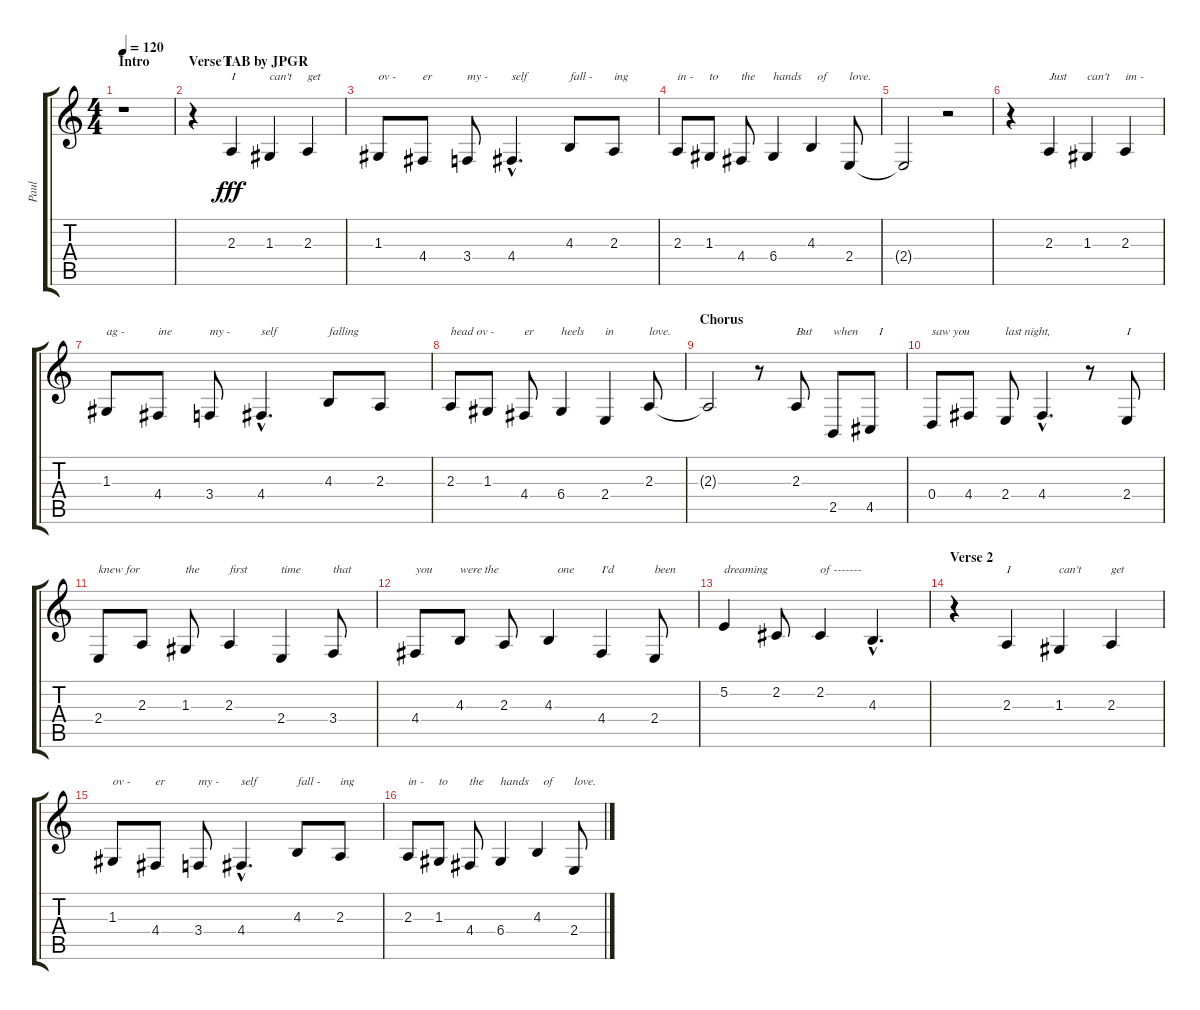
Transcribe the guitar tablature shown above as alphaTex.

\track ("Paul" "Paul") {instrument baritonesax}
\staff {score tabs}
\tuning (E4 B3 G3 D3 A2 E2) {hide}
\ts (4 4)
\section ("" "Intro                     TAB by JPGR")
\tempo 120
\clef g2
\ks c
r.1{dy fff instrument baritonesax} |
\section ("" "Verse 1")
r.4 2.3.4{txt "I"} 1.3.4{txt "can't"} 2.3.4{txt "get"} |
1.3.8{txt "ov -"} 4.4.8{txt "er"} 3.4.8{txt "my -"} 4.4{hac}.4{d txt "self"} 4.3.8{txt "fall -"} 2.3.8{txt "ing"} |
2.3.8{txt "in -"} 1.3.8{txt "to"} 4.4.8{txt "the"} 6.4.4{txt "hands"} 4.3.4{txt "  of"} 2.4.8{txt "love."} |
2.4{t}.2 r.2 |
r.4 2.3.4{txt "Just"} 1.3.4{txt "can't"} 2.3.4{txt "im -"} |
1.3.8{txt "ag -"} 4.4.8{txt "ine"} 3.4.8{txt "my -"} 4.4{hac}.4{d txt "self"} 4.3.8{txt "falling"} 2.3.8 |
2.3.8{txt "head ov -"} 1.3.8 4.4.8{txt "er"} 6.4.4{txt "heels"} 2.4.4{txt "in"} 2.3.8{txt "love."} |
\section ("" "Chorus")
2.3{t}.2 r.8 2.3.8{txt "But"} 2.5.8{txt "when"} 4.5.8{txt "   I"} |
0.4.8{txt "saw you"} 4.4.8 2.4.8{txt "last night,"} 4.4{hac}.4{d} r.8 2.4.8{txt "I"} |
2.4.8{txt "knew for"} 2.3.8 1.3.8{txt "the"} 2.3.4{txt "first"} 2.4.4{txt "time"} 3.4.8{txt "that"} |
4.4.8{txt "you"} 4.3.8{txt "were the"} 2.3.8 4.3.4{txt "   one"} 4.4.4{txt "I'd"} 2.4.8{txt "been"} |
5.2.4{txt "dreaming"} 2.2.8 2.2.4{txt "of -------"} 4.3{hac}.4{d} |
\section ("" "Verse 2")
r.4 2.3.4{txt "I"} 1.3.4{txt "can't"} 2.3.4{txt "get"} |
1.3.8{txt "ov -"} 4.4.8{txt "er"} 3.4.8{txt "my -"} 4.4{hac}.4{d txt "self"} 4.3.8{txt "fall -"} 2.3.8{txt "ing"} |
2.3.8{txt "in -"} 1.3.8{txt "to"} 4.4.8{txt "the"} 6.4.4{txt "hands"} 4.3.4{txt "  of"} 2.4.8{txt "love."}
